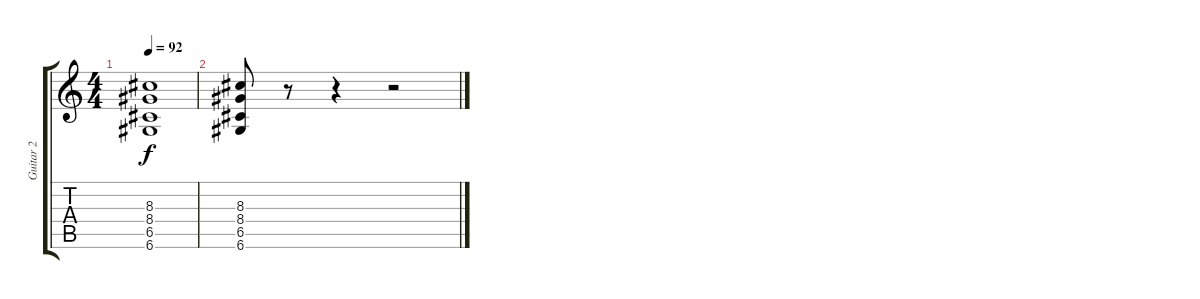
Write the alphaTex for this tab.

\track ("Guitar 2" "Guitar 2") {instrument overdrivenguitar}
\staff {score tabs}
\tuning (D4 A3 F3 C3 G2 D2) {hide}
\ts (4 4)
\tempo 92
\clef g2
\ks c
(8.3{t} 8.4{t} 6.5{t} 6.6{t}).1{dy f} |
(8.3 8.4 6.5 6.6).8 r.8 r.4 r.2
